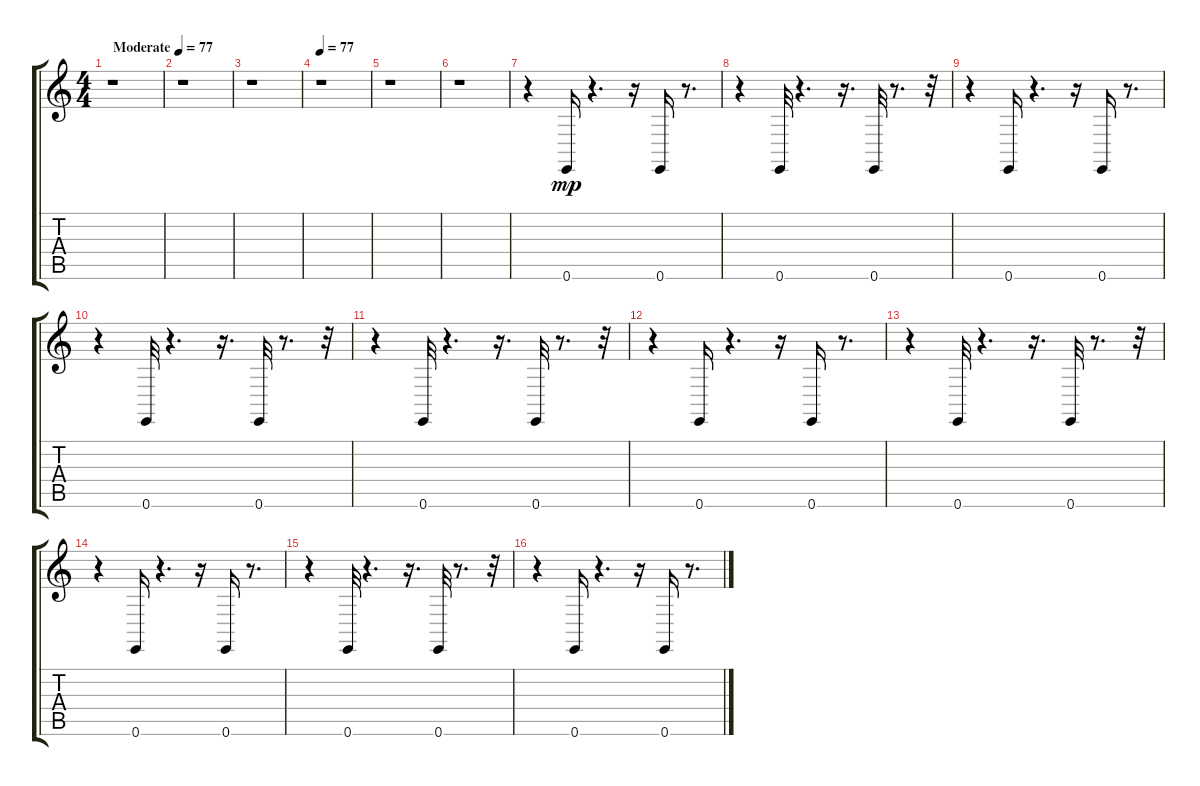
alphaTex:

\track "" {instrument acousticgrandpiano}
\staff {score tabs}
\tuning (E4 B3 G3 D3 A2 E2) {hide}
\ts (4 4)
\tempo (77 "Moderate")
\clef g2
\ks c
r.1{dy mp instrument acousticgrandpiano} |
r.1 |
r.1 |
\tempo 77
r.1 |
r.1 |
r.1 |
r.4 0.6.16 r.4{d} r.16 0.6.16 r.8{d} |
r.4 0.6.32 r.4{d} r.16{d} 0.6.32 r.8{d} r.32 |
r.4 0.6.16 r.4{d} r.16 0.6.16 r.8{d} |
r.4 0.6.32 r.4{d} r.16{d} 0.6.32 r.8{d} r.32 |
r.4 0.6.32 r.4{d} r.16{d} 0.6.32 r.8{d} r.32 |
r.4 0.6.16 r.4{d} r.16 0.6.16 r.8{d} |
r.4 0.6.32 r.4{d} r.16{d} 0.6.32 r.8{d} r.32 |
r.4 0.6.16 r.4{d} r.16 0.6.16 r.8{d} |
r.4 0.6.32 r.4{d} r.16{d} 0.6.32 r.8{d} r.32 |
r.4 0.6.16 r.4{d} r.16 0.6.16 r.8{d}
